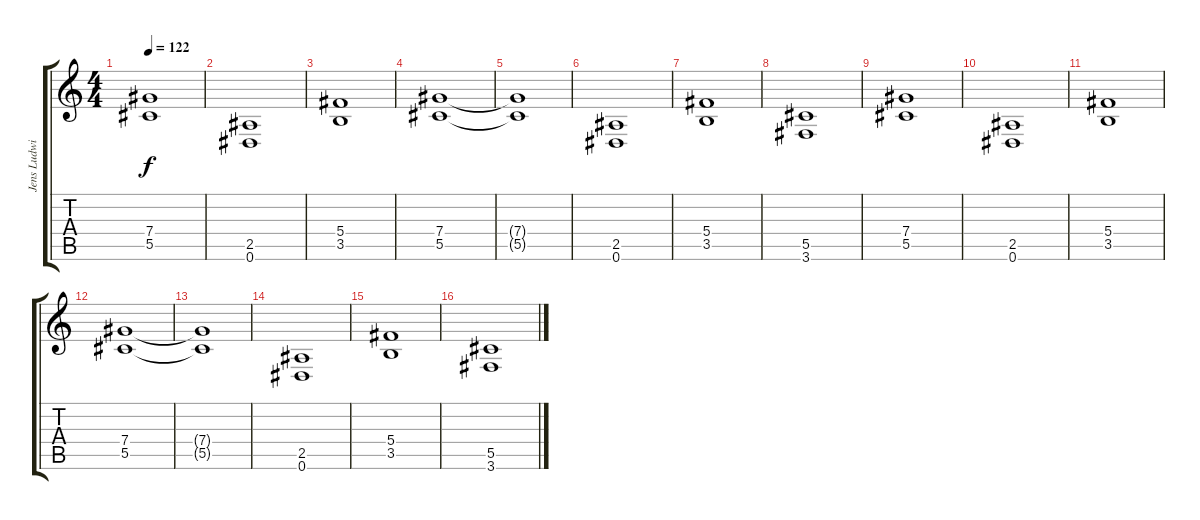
\track ("Jens Ludwig" "Jens Ludwi") {instrument overdrivenguitar}
\staff {score tabs}
\tuning (Eb4 Bb3 Gb3 Db3 Ab2 Eb2) {hide}
\ts (4 4)
\tempo 122
\clef g2
\ks c
(7.4 5.5).1{dy f} |
(2.5 0.6).1 |
(5.4 3.5).1 |
(7.4 5.5).1 |
(7.4{t} 5.5{t}).1 |
(2.5 0.6).1 |
(5.4 3.5).1 |
(5.5 3.6).1 |
(7.4 5.5).1 |
(2.5 0.6).1 |
(5.4 3.5).1 |
(7.4 5.5).1 |
(7.4{t} 5.5{t}).1 |
(2.5 0.6).1 |
(5.4 3.5).1 |
(5.5 3.6).1
